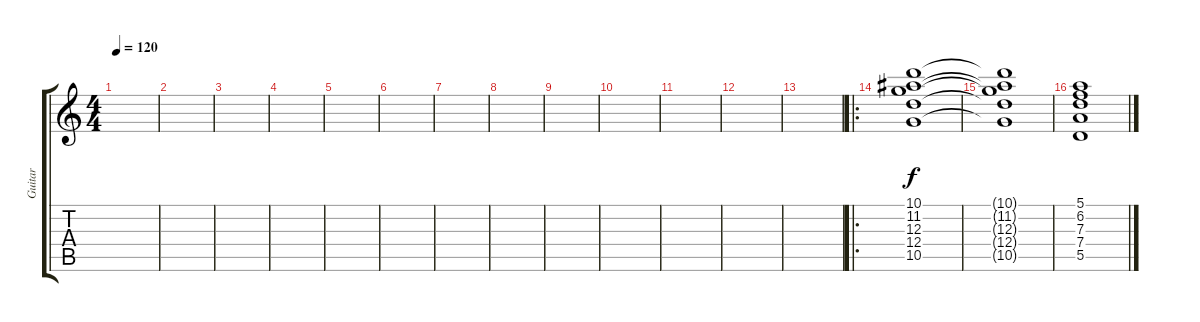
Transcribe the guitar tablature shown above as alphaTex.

\track ("Guitar" "Guitar") {instrument overdrivenguitar}
\staff {score tabs}
\tuning (E4 B3 G3 D3 A2 E2) {hide}
\ts (4 4)
\tempo 120
\clef g2
\ks c
|
|
|
|
|
|
|
|
|
|
|
|
|
\ro
(10.1 11.2 12.3 12.4 10.5).1 |
(10.1{t} 11.2{t} 12.3{t} 12.4{t} 10.5{t}).1 |
(5.1 6.2 7.3 7.4 5.5).1
